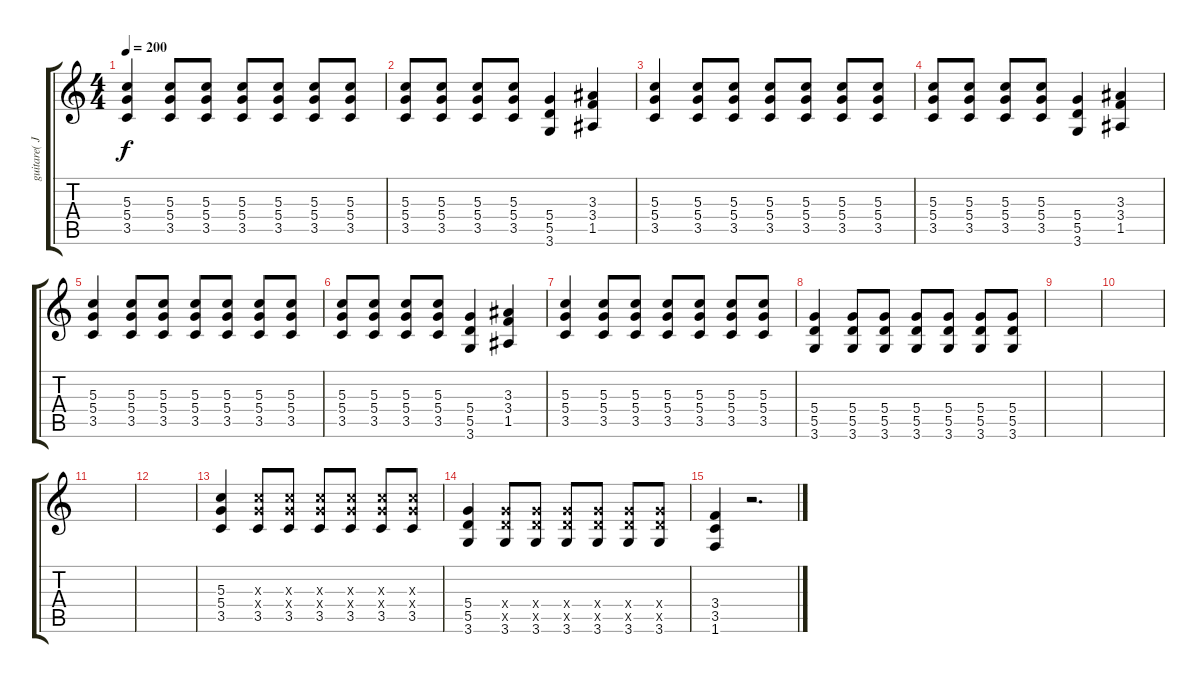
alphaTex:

\track ("guitare( Jake )" "guitare( J") {instrument distortionguitar}
\staff {score tabs}
\tuning (E4 B3 G3 D3 A2 E2) {hide}
\ts (4 4)
\tempo 200
\clef g2
\ks c
(5.3 5.4 3.5).4{dy f} (5.3 5.4 3.5).8 (5.3 5.4 3.5).8 (5.3 5.4 3.5).8 (5.3 5.4 3.5).8 (5.3 5.4 3.5).8 (5.3 5.4 3.5).8 |
(5.3 5.4 3.5).8 (5.3 5.4 3.5).8 (5.3 5.4 3.5).8 (5.3 5.4 3.5).8 (5.4 5.5 3.6).4 (3.3 3.4 1.5).4 |
(5.3 5.4 3.5).4 (5.3 5.4 3.5).8 (5.3 5.4 3.5).8 (5.3 5.4 3.5).8 (5.3 5.4 3.5).8 (5.3 5.4 3.5).8 (5.3 5.4 3.5).8 |
(5.3 5.4 3.5).8 (5.3 5.4 3.5).8 (5.3 5.4 3.5).8 (5.3 5.4 3.5).8 (5.4 5.5 3.6).4 (3.3 3.4 1.5).4 |
(5.3 5.4 3.5).4 (5.3 5.4 3.5).8 (5.3 5.4 3.5).8 (5.3 5.4 3.5).8 (5.3 5.4 3.5).8 (5.3 5.4 3.5).8 (5.3 5.4 3.5).8 |
(5.3 5.4 3.5).8 (5.3 5.4 3.5).8 (5.3 5.4 3.5).8 (5.3 5.4 3.5).8 (5.4 5.5 3.6).4 (3.3 3.4 1.5).4 |
(5.3 5.4 3.5).4 (5.3 5.4 3.5).8 (5.3 5.4 3.5).8 (5.3 5.4 3.5).8 (5.3 5.4 3.5).8 (5.3 5.4 3.5).8 (5.3 5.4 3.5).8 |
(5.4 5.5 3.6).4 (5.4 5.5 3.6).8 (5.4 5.5 3.6).8 (5.4 5.5 3.6).8 (5.4 5.5 3.6).8 (5.4 5.5 3.6).8 (5.4 5.5 3.6).8 |
|
|
|
|
(5.3 5.4 3.5).4 (5.3{x} 5.4{x} 3.5).8 (5.3{x} 5.4{x} 3.5).8 (5.3{x} 5.4{x} 3.5).8 (5.3{x} 5.4{x} 3.5).8 (5.3{x} 5.4{x} 3.5).8 (5.3{x} 5.4{x} 3.5).8 |
(5.4 5.5 3.6).4 (5.4{x} 5.5{x} 3.6).8 (5.4{x} 5.5{x} 3.6).8 (5.4{x} 5.5{x} 3.6).8 (5.4{x} 5.5{x} 3.6).8 (5.4{x} 5.5{x} 3.6).8 (5.4{x} 5.5{x} 3.6).8 |
(3.4 3.5 1.6).4 r.2{d}
